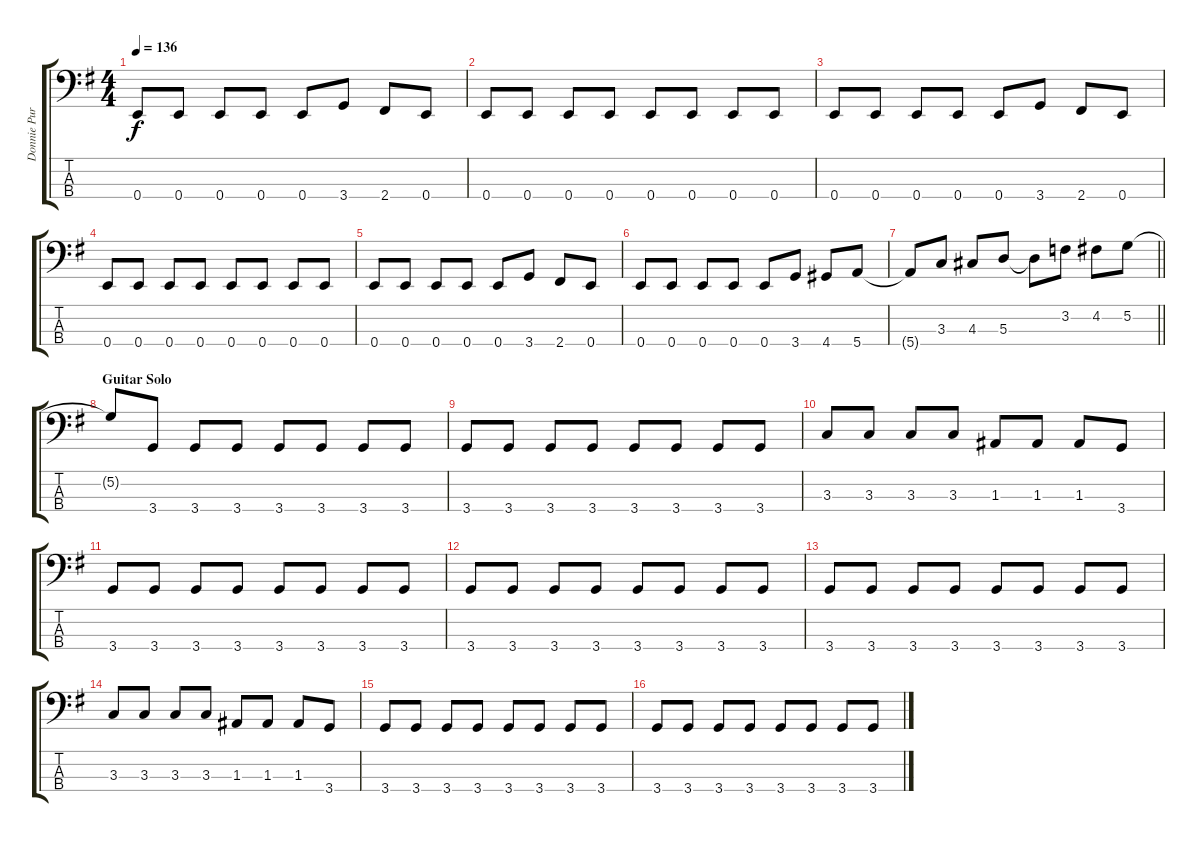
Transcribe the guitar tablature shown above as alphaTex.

\track ("Donnie Purnell" "Donnie Pur") {instrument electricbassfinger}
\staff {score tabs}
\tuning (G2 D2 A1 E1) {hide}
\ts (4 4)
\tempo 136
\clef f4
\ks g
0.4.8{dy f} 0.4.8 0.4.8 0.4.8 0.4.8 3.4.8 2.4.8 0.4.8 |
0.4.8 0.4.8 0.4.8 0.4.8 0.4.8 0.4.8 0.4.8 0.4.8 |
0.4.8 0.4.8 0.4.8 0.4.8 0.4.8 3.4.8 2.4.8 0.4.8 |
0.4.8 0.4.8 0.4.8 0.4.8 0.4.8 0.4.8 0.4.8 0.4.8 |
0.4.8 0.4.8 0.4.8 0.4.8 0.4.8 3.4.8 2.4.8 0.4.8 |
0.4.8 0.4.8 0.4.8 0.4.8 0.4.8 3.4.8 4.4.8 5.4.8 |
\barLineRight lightlight
5.4{t}.8 3.3.8 4.3.8 5.3.8 5.3{t}.8 3.2.8 4.2.8 5.2.8 |
\section ("" "Guitar Solo")
5.2{t}.8 3.4.8 3.4.8 3.4.8 3.4.8 3.4.8 3.4.8 3.4.8 |
3.4.8 3.4.8 3.4.8 3.4.8 3.4.8 3.4.8 3.4.8 3.4.8 |
3.3.8 3.3.8 3.3.8 3.3.8 1.3.8 1.3.8 1.3.8 3.4.8 |
3.4.8 3.4.8 3.4.8 3.4.8 3.4.8 3.4.8 3.4.8 3.4.8 |
3.4.8 3.4.8 3.4.8 3.4.8 3.4.8 3.4.8 3.4.8 3.4.8 |
3.4.8 3.4.8 3.4.8 3.4.8 3.4.8 3.4.8 3.4.8 3.4.8 |
3.3.8 3.3.8 3.3.8 3.3.8 1.3.8 1.3.8 1.3.8 3.4.8 |
3.4.8 3.4.8 3.4.8 3.4.8 3.4.8 3.4.8 3.4.8 3.4.8 |
3.4.8 3.4.8 3.4.8 3.4.8 3.4.8 3.4.8 3.4.8 3.4.8
